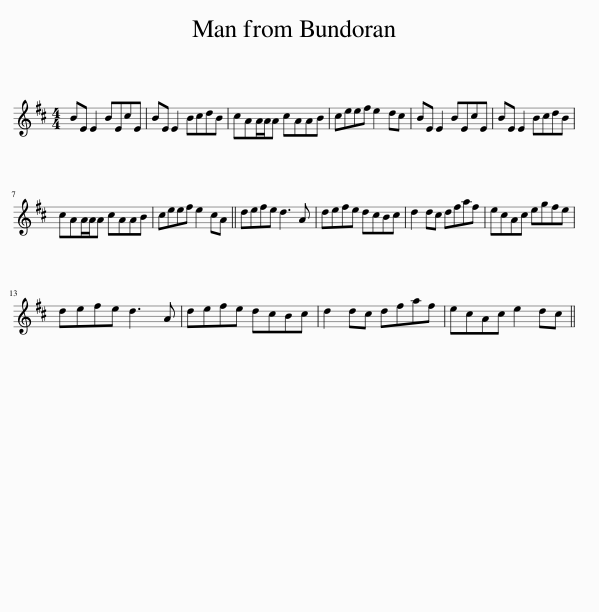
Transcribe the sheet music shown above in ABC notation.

X:1
L:1/8
M:4/4
I:linebreak $
K:D
V:1 treble
V:1
 BE E2 BEcE | BE E2 BcdB | cAA/A/A cAAB | ceef e2 dc | BE E2 BEcE | %5
 BE E2 BcdB |$ cAA/A/A cAAB | ceef e2 cA || defe d3 A | defe dcBc | %10
 d2 dc dfaf | ecAc egfe |$ defe d3 A | defe dcBc | d2 dc dfaf | %15
 ecAc e2 dc || %16
